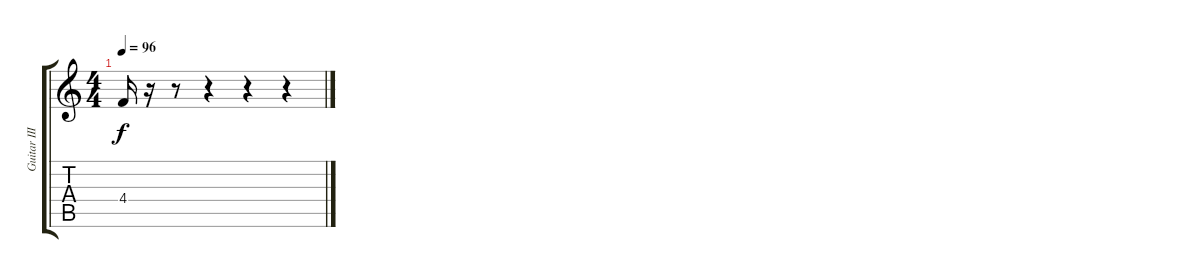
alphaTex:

\track ("Guitar III" "Guitar III") {instrument electricguitarclean}
\staff {score tabs}
\tuning (Eb4 Bb3 Gb3 Db3 Ab2 Eb2) {hide}
\ts (4 4)
\tempo 96
\clef g2
\ks c
4.4{t}.16{dy f} r.16 r.8 r.4 r.4 r.4
